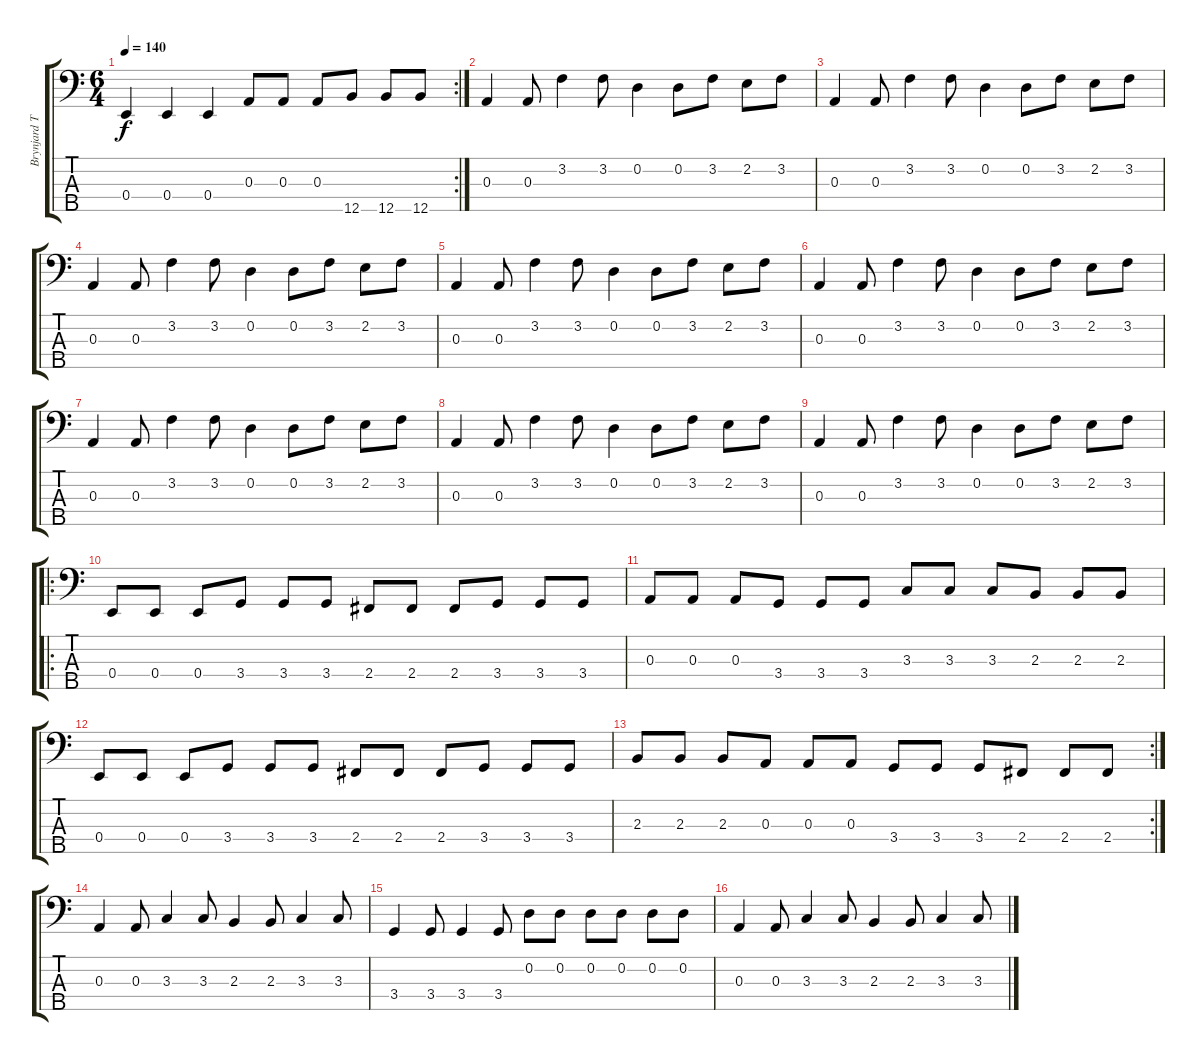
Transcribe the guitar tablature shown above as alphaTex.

\track ("Brynjard Tristan" "Brynjard T") {instrument electricbassfinger}
\staff {score tabs}
\tuning (G2 D2 A1 E1 B0) {hide}
\rc 2
\ts (6 4)
\tempo 140
\clef f4
\ks c
0.4.4{dy f} 0.4.4 0.4.4 0.3.8 0.3.8 0.3.8 12.5.8 12.5.8 12.5.8 |
0.3.4 0.3.8 3.2.4 3.2.8 0.2.4 0.2.8 3.2.8 2.2.8 3.2.8 |
0.3.4 0.3.8 3.2.4 3.2.8 0.2.4 0.2.8 3.2.8 2.2.8 3.2.8 |
0.3.4 0.3.8 3.2.4 3.2.8 0.2.4 0.2.8 3.2.8 2.2.8 3.2.8 |
0.3.4 0.3.8 3.2.4 3.2.8 0.2.4 0.2.8 3.2.8 2.2.8 3.2.8 |
0.3.4 0.3.8 3.2.4 3.2.8 0.2.4 0.2.8 3.2.8 2.2.8 3.2.8 |
0.3.4 0.3.8 3.2.4 3.2.8 0.2.4 0.2.8 3.2.8 2.2.8 3.2.8 |
0.3.4 0.3.8 3.2.4 3.2.8 0.2.4 0.2.8 3.2.8 2.2.8 3.2.8 |
0.3.4 0.3.8 3.2.4 3.2.8 0.2.4 0.2.8 3.2.8 2.2.8 3.2.8 |
\ro
0.4.8 0.4.8 0.4.8 3.4.8 3.4.8 3.4.8 2.4.8 2.4.8 2.4.8 3.4.8 3.4.8 3.4.8 |
0.3.8 0.3.8 0.3.8 3.4.8 3.4.8 3.4.8 3.3.8 3.3.8 3.3.8 2.3.8 2.3.8 2.3.8 |
0.4.8 0.4.8 0.4.8 3.4.8 3.4.8 3.4.8 2.4.8 2.4.8 2.4.8 3.4.8 3.4.8 3.4.8 |
\rc 2
2.3.8 2.3.8 2.3.8 0.3.8 0.3.8 0.3.8 3.4.8 3.4.8 3.4.8 2.4.8 2.4.8 2.4.8 |
0.3.4 0.3.8 3.3.4 3.3.8 2.3.4 2.3.8 3.3.4 3.3.8 |
3.4.4 3.4.8 3.4.4 3.4.8 0.2.8 0.2.8 0.2.8 0.2.8 0.2.8 0.2.8 |
0.3.4 0.3.8 3.3.4 3.3.8 2.3.4 2.3.8 3.3.4 3.3.8
